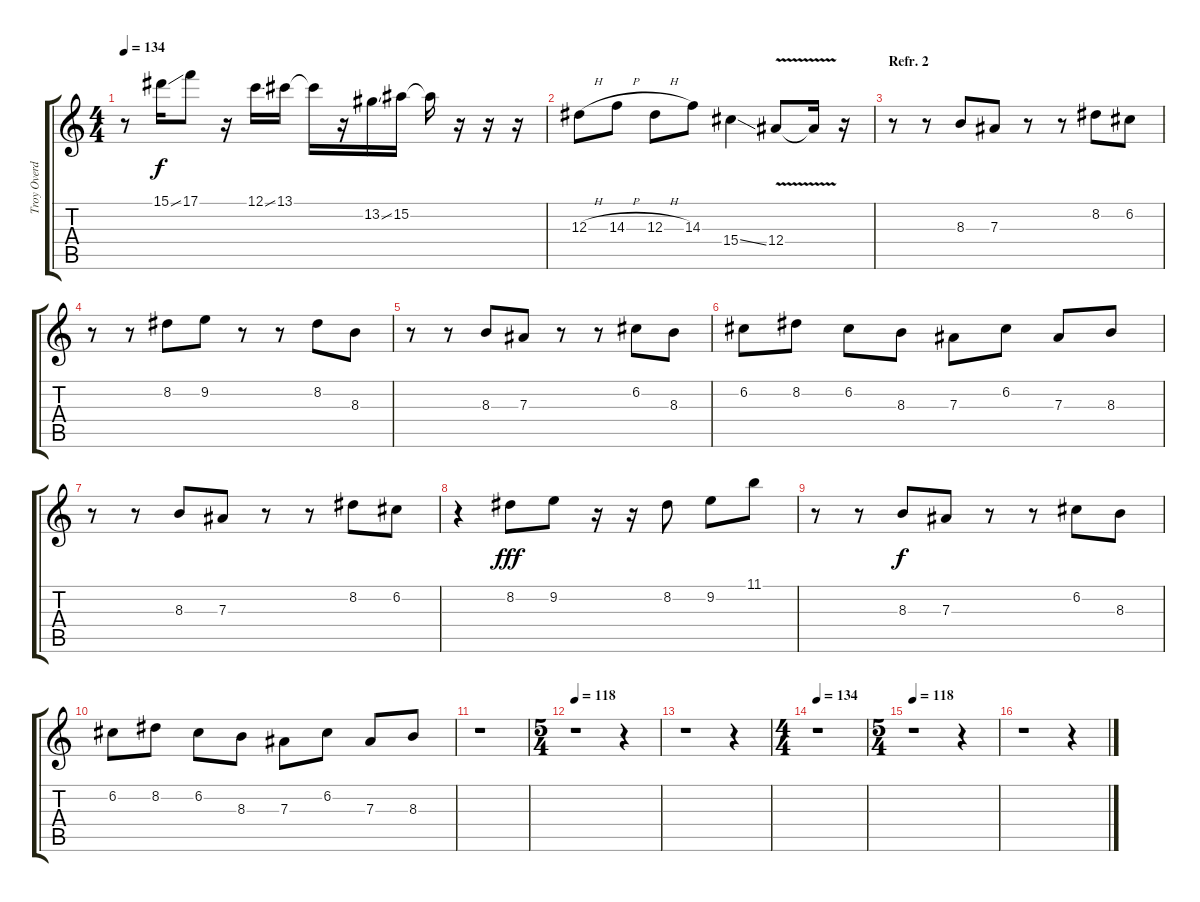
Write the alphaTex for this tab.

\track ("Troy Overdub" "Troy Overd") {instrument overdrivenguitar}
\staff {score tabs}
\tuning (C4 G3 Eb3 Bb2 F2 C2) {hide}
\ts (4 4)
\tempo 134
\clef g2
\ks c
r.8{dy f} 15.1{ss}.16 17.1.8 r.16 12.1{ss}.16 13.1.16 13.1{t}.16 r.16 13.2{ss}.16 15.2.16 15.2{t}.16 r.16 r.16 r.16 |
12.3{h}.8 14.3{h}.8 12.3{h}.8 14.3.8 15.4{ss}.4 12.4{v}.8 12.4{t}.16 r.16 |
\section ("" "Refr. 2")
r.8 r.8 8.3.8 7.3.8 r.8 r.8 8.2.8 6.2.8 |
\section ("" "")
r.8 r.8 8.2.8 9.2.8 r.8 r.8 8.2.8 8.3.8 |
\section ("" "")
r.8 r.8 8.3.8 7.3.8 r.8 r.8 6.2.8 8.3.8 |
6.2.8 8.2.8 6.2.8 8.3.8 7.3.8 6.2.8 7.3.8 8.3.8 |
r.8 r.8 8.3.8 7.3.8 r.8 r.8 8.2.8 6.2.8 |
r.4 8.2.8{dy fff} 9.2.8 r.16 r.16 8.2.8 9.2.8 11.1.8 |
r.8 r.8 8.3.8{dy f} 7.3.8 r.8 r.8 6.2.8 8.3.8 |
6.2.8 8.2.8 6.2.8 8.3.8 7.3.8 6.2.8 7.3.8 8.3.8 |
r.1 |
\ts (5 4)
\tempo 118
r.1 r.4 |
r.1 r.4 |
\ts (4 4)
\tempo 134
r.1 |
\ts (5 4)
\tempo 118
r.1 r.4 |
r.1 r.4
